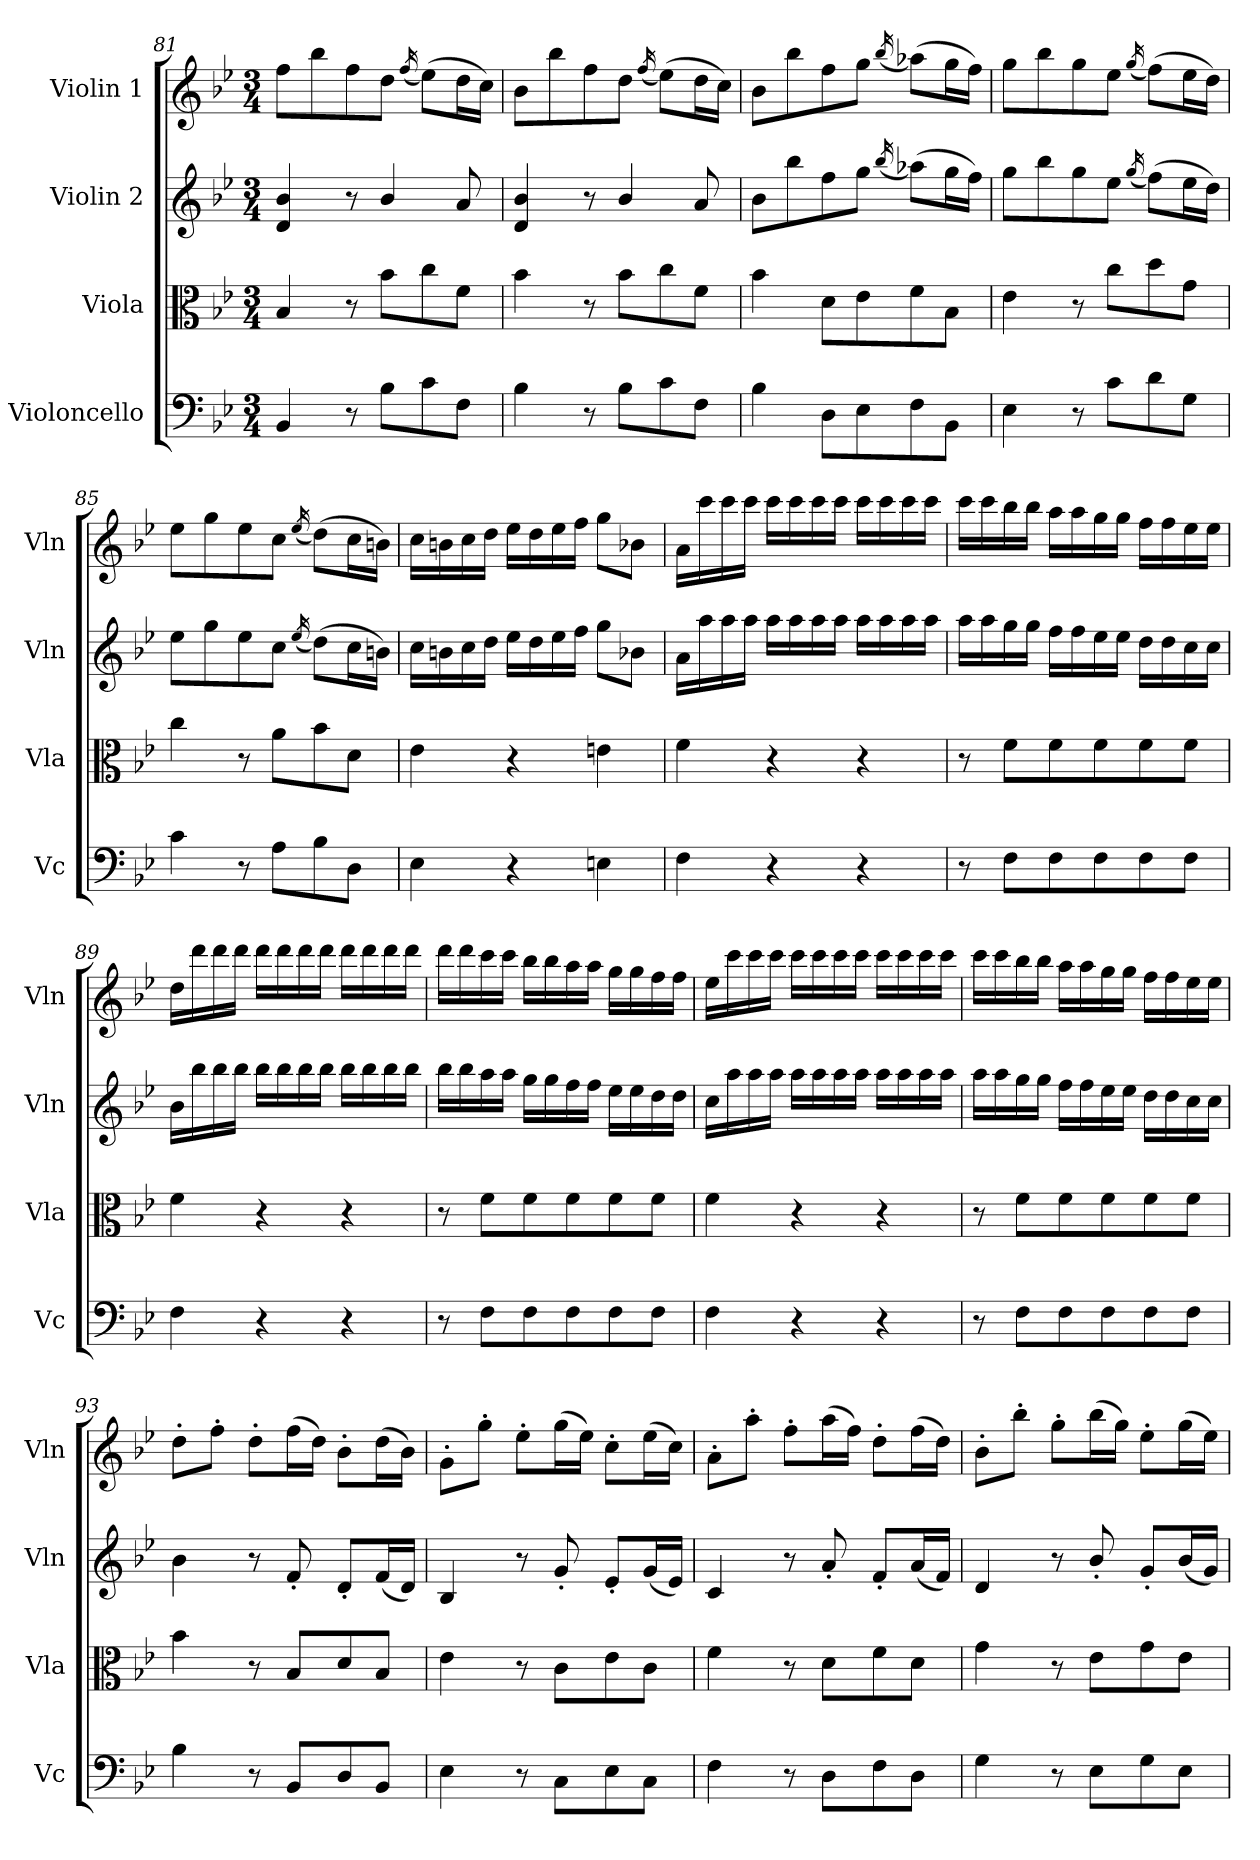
**kern	**kern	**kern	**kern
*part4	*part3	*part2	*part1
*staff4	*staff3	*staff2	*staff1
*I"Violoncello	*I"Viola	*I"Violin 2	*I"Violin 1
*I'Vc	*I'Vla	*I'Vln	*I'Vln
!!LO:LB:g=z
*clefF4	*clefC3	*clefG2	*clefG2
*k[b-e-]	*k[b-e-]	*k[b-e-]	*k[b-e-]
*M3/4	*M3/4	*M3/4	*M3/4
=81	=81	=81	=81
4BB-/	4B-/	4d/ 4b-/	8ff\L
.	.	.	8bb-\
8r	8r	8r	8ff\
8B-\L	8b-\L	4b-/	8dd\J
.	.	.	(16qff/
8c\	8cc\	.	(8ee-\L)
8F\J	8f\J	8a/	16dd\L
.	.	.	16cc\JJ)
=82	=82	=82	=82
4B-\	4b-\	4d/ 4b-/	8b-\L
.	.	.	8bb-\
8r	8r	8r	8ff\
8B-\L	8b-\L	4b-/	8dd\J
.	.	.	(16qff/
8c\	8cc\	.	(8ee-\L)
8F\J	8f\J	8a/	16dd\L
.	.	.	16cc\JJ)
=83	=83	=83	=83
4B-\	4b-\	8b-\L	8b-\L
.	.	8bb-\	8bb-\
8D\L	8d\L	8ff\	8ff\
8E-\	8e-\	8gg\J	8gg\J
.	.	(16qbb-/	(16qbb-/
8F\	8f\	(8aa-X\L)	(8aa-X\L)
8BB-\J	8B-\J	16gg\L	16gg\L
.	.	16ff\JJ)	16ff\JJ)
=84	=84	=84	=84
4E-\	4e-\	8gg\L	8gg\L
.	.	8bb-\	8bb-\
8r	8r	8gg\	8gg\
8c\L	8cc\L	8ee-\J	8ee-\J
.	.	(16qgg/	(16qgg/
8d\	8dd\	(8ff\L)	(8ff\L)
8G\J	8g\J	16ee-\L	16ee-\L
.	.	16dd\JJ)	16dd\JJ)
!!LO:LB:g=z
=85	=85	=85	=85
4c\	4cc\	8ee-\L	8ee-\L
.	.	8gg\	8gg\
8r	8r	8ee-\	8ee-\
8A\L	8a\L	8cc\J	8cc\J
.	.	(16qee-/	(16qee-/
8B-\	8b-\	(8dd\L)	(8dd\L)
8D\J	8d\J	16cc\L	16cc\L
.	.	16bn\JJ)	16bn\JJ)
=86	=86	=86	=86
4E-\	4e-\	16cc\LL	16cc\LL
.	.	16bn\	16bn\
.	.	16cc\	16cc\
.	.	16dd\JJ	16dd\JJ
4r	4r	16ee-\LL	16ee-\LL
.	.	16dd\	16dd\
.	.	16ee-\	16ee-\
.	.	16ff\JJ	16ff\JJ
4En\	4en\	8gg\L	8gg\L
.	.	8b-X\J	8b-X\J
=87	=87	=87	=87
4F\	4f\	16a\LL	16a\LL
.	.	16aa\	16ccc\
.	.	16aa\	16ccc\
.	.	16aa\JJ	16ccc\JJ
4r	4r	16aa\LL	16ccc\LL
.	.	16aa\	16ccc\
.	.	16aa\	16ccc\
.	.	16aa\JJ	16ccc\JJ
4r	4r	16aa\LL	16ccc\LL
.	.	16aa\	16ccc\
.	.	16aa\	16ccc\
.	.	16aa\JJ	16ccc\JJ
!!LO:LB:g=z
=88	=88	=88	=88
8r	8r	16aa\LL	16ccc\LL
.	.	16aa\	16ccc\
8F\L	8f\L	16gg\	16bb-\
.	.	16gg\JJ	16bb-\JJ
8F\	8f\	16ff\LL	16aa\LL
.	.	16ff\	16aa\
8F\	8f\	16ee-\	16gg\
.	.	16ee-\JJ	16gg\JJ
8F\	8f\	16dd\LL	16ff\LL
.	.	16dd\	16ff\
8F\J	8f\J	16cc\	16ee-\
.	.	16cc\JJ	16ee-\JJ
=89	=89	=89	=89
4F\	4f\	16b-\LL	16dd\LL
.	.	16bb-\	16ddd\
.	.	16bb-\	16ddd\
.	.	16bb-\JJ	16ddd\JJ
4r	4r	16bb-\LL	16ddd\LL
.	.	16bb-\	16ddd\
.	.	16bb-\	16ddd\
.	.	16bb-\JJ	16ddd\JJ
4r	4r	16bb-\LL	16ddd\LL
.	.	16bb-\	16ddd\
.	.	16bb-\	16ddd\
.	.	16bb-\JJ	16ddd\JJ
=90	=90	=90	=90
8r	8r	16bb-\LL	16ddd\LL
.	.	16bb-\	16ddd\
8F\L	8f\L	16aa\	16ccc\
.	.	16aa\JJ	16ccc\JJ
8F\	8f\	16gg\LL	16bb-\LL
.	.	16gg\	16bb-\
8F\	8f\	16ff\	16aa\
.	.	16ff\JJ	16aa\JJ
8F\	8f\	16ee-\LL	16gg\LL
.	.	16ee-\	16gg\
8F\J	8f\J	16dd\	16ff\
.	.	16dd\JJ	16ff\JJ
!!LO:LB:g=z
=91	=91	=91	=91
4F\	4f\	16cc\LL	16ee-\LL
.	.	16aa\	16ccc\
.	.	16aa\	16ccc\
.	.	16aa\JJ	16ccc\JJ
4r	4r	16aa\LL	16ccc\LL
.	.	16aa\	16ccc\
.	.	16aa\	16ccc\
.	.	16aa\JJ	16ccc\JJ
4r	4r	16aa\LL	16ccc\LL
.	.	16aa\	16ccc\
.	.	16aa\	16ccc\
.	.	16aa\JJ	16ccc\JJ
=92	=92	=92	=92
8r	8r	16aa\LL	16ccc\LL
.	.	16aa\	16ccc\
8F\L	8f\L	16gg\	16bb-\
.	.	16gg\JJ	16bb-\JJ
8F\	8f\	16ff\LL	16aa\LL
.	.	16ff\	16aa\
8F\	8f\	16ee-\	16gg\
.	.	16ee-\JJ	16gg\JJ
8F\	8f\	16dd\LL	16ff\LL
.	.	16dd\	16ff\
8F\J	8f\J	16cc\	16ee-\
.	.	16cc\JJ	16ee-\JJ
=93	=93	=93	=93
4B-\	4b-\	4b-\	8dd'\L
.	.	.	8ff'\J
8r	8r	8r	8dd'\L
8BB-/L	8B-/L	8f'/	(16ff\L
.	.	.	16dd\JJ)
8D/	8d/	8d'/L	8b-'\L
8BB-/J	8B-/J	(16f/L	(16dd\L
.	.	16d/JJ)	16b-\JJ)
!!LO:PB:g=z
=94	=94	=94	=94
4E-\	4e-\	4B-/	8g'\L
.	.	.	8gg'\J
8r	8r	8r	8ee-'\L
8C\L	8c\L	8g'/	(16gg\L
.	.	.	16ee-\JJ)
8E-\	8e-\	8e-'/L	8cc'\L
8C\J	8c\J	(16g/L	(16ee-\L
.	.	16e-/JJ)	16cc\JJ)
=95	=95	=95	=95
4F\	4f\	4c/	8a'\L
.	.	.	8aa'\J
8r	8r	8r	8ff'\L
8D\L	8d\L	8a'/	(16aa\L
.	.	.	16ff\JJ)
8F\	8f\	8f'/L	8dd'\L
8D\J	8d\J	(16a/L	(16ff\L
.	.	16f/JJ)	16dd\JJ)
=96	=96	=96	=96
4G\	4g\	4d/	8b-'\L
.	.	.	8bb-'\J
8r	8r	8r	8gg'\L
8E-\L	8e-\L	8b-'/	(16bb-\L
.	.	.	16gg\JJ)
8G\	8g\	8g'/L	8ee-'\L
8E-\J	8e-\J	(16b-/L	(16gg\L
.	.	16g/JJ)	16ee-\JJ)
=	=	=	=
*-	*-	*-	*-
